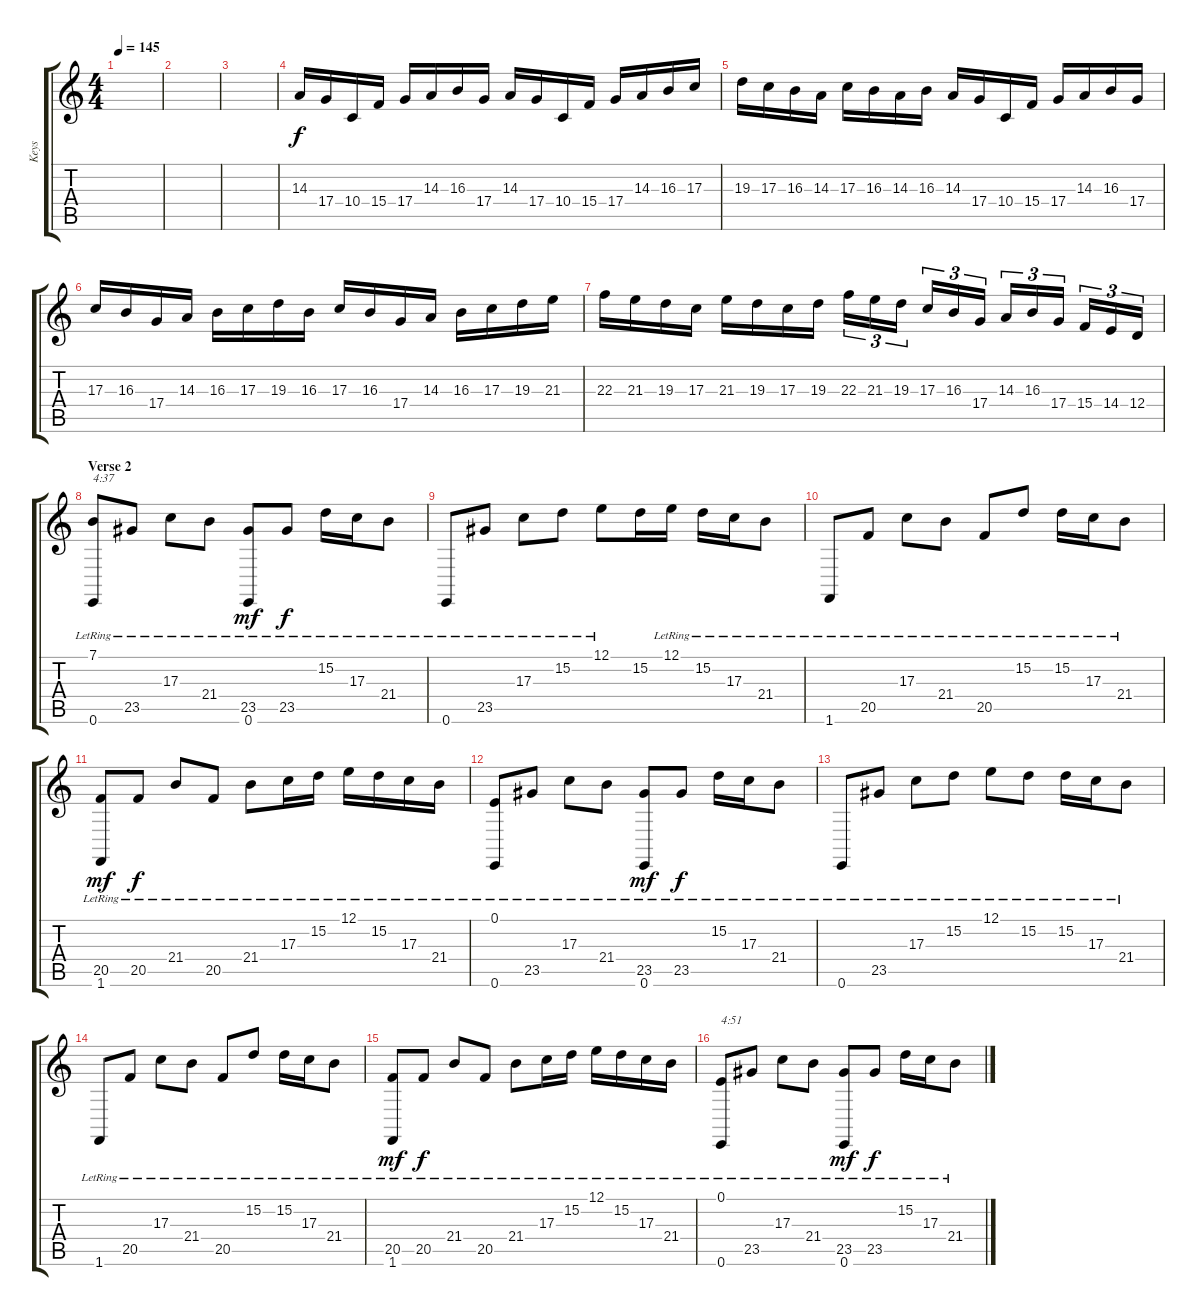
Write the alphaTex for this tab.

\track ("Keys" "Keys") {instrument acousticgrandpiano}
\staff {score tabs}
\tuning (E4 B3 G3 D3 A2 E2) {hide}
\ts (4 4)
\tempo 145
\clef g2
\ks c
|
|
|
14.3.16{volume 11 balance 3} 17.4.16 10.4.16 15.4.16 17.4.16 14.3.16 16.3.16 17.4.16 14.3.16 17.4.16 10.4.16 15.4.16 17.4.16 14.3.16 16.3.16 17.3.16 |
19.3.16 17.3.16 16.3.16 14.3.16 17.3.16 16.3.16 14.3.16 16.3.16 14.3.16 17.4.16 10.4.16 15.4.16 17.4.16 14.3.16 16.3.16 17.4.16 |
17.3.16 16.3.16 17.4.16 14.3.16 16.3.16 17.3.16 19.3.16 16.3.16 17.3.16 16.3.16 17.4.16 14.3.16 16.3.16 17.3.16 19.3.16 21.3.16 |
22.3.16 21.3.16 19.3.16 17.3.16 21.3.16 19.3.16 17.3.16 19.3.16 22.3.16{tu (3 2)} 21.3.16{tu (3 2)} 19.3.16{tu (3 2)} 17.3.16{tu (3 2)} 16.3.16{tu (3 2)} 17.4.16{tu (3 2)} 14.3.16{tu (3 2)} 16.3.16{tu (3 2)} 17.4.16{tu (3 2)} 15.4.16{tu (3 2)} 14.4.16{tu (3 2)} 12.4.16{tu (3 2)} |
\section ("" "Verse 2")
(7.1{lr} 0.6{lr}).8{txt "4:37" volume 13 balance 8 instrument acousticgrandpiano} 23.5{lr}.8 17.3{lr}.8 21.4{lr}.8 (23.5 0.6{lr}).8{dy mf} 23.5{lr}.8{dy f} 15.2{lr}.16 17.3{lr}.16 21.4{lr}.8 |
0.6{lr}.8 23.5{lr}.8 17.3{lr}.8 15.2{lr}.8 12.1{lr}.8 15.2.16 12.1{lr}.16 15.2{lr}.16 17.3{lr}.16 21.4{lr}.8 |
1.6{lr}.8 20.5{lr}.8 17.3{lr}.8 21.4{lr}.8 20.5{lr}.8 15.2{lr}.8 15.2{lr}.16 17.3{lr}.16 21.4{lr}.8 |
(20.5 1.6{lr}).8{dy mf} 20.5{lr}.8{dy f} 21.4{lr}.8 20.5{lr}.8 21.4{lr}.8 17.3{lr}.16 15.2{lr}.16 12.1{lr}.16 15.2{lr}.16 17.3{lr}.16 21.4{lr}.16 |
(0.1{lr} 0.6{lr}).8 23.5{lr}.8 17.3{lr}.8 21.4{lr}.8 (23.5 0.6{lr}).8{dy mf} 23.5{lr}.8{dy f} 15.2{lr}.16 17.3{lr}.16 21.4{lr}.8 |
0.6{lr}.8 23.5{lr}.8 17.3{lr}.8 15.2{lr}.8 12.1{lr}.8 15.2{lr}.8 15.2{lr}.16 17.3{lr}.16 21.4{lr}.8 |
1.6{lr}.8 20.5{lr}.8 17.3{lr}.8 21.4{lr}.8 20.5{lr}.8 15.2{lr}.8 15.2{lr}.16 17.3{lr}.16 21.4{lr}.8 |
(20.5 1.6{lr}).8{dy mf} 20.5{lr}.8{dy f} 21.4{lr}.8 20.5{lr}.8 21.4{lr}.8 17.3{lr}.16 15.2{lr}.16 12.1{lr}.16 15.2{lr}.16 17.3{lr}.16 21.4{lr}.16 |
(0.1{lr} 0.6{lr}).8{txt "4:51"} 23.5{lr}.8 17.3{lr}.8 21.4{lr}.8 (23.5 0.6{lr}).8{dy mf} 23.5{lr}.8{dy f} 15.2{lr}.16 17.3{lr}.16 21.4{lr}.8
